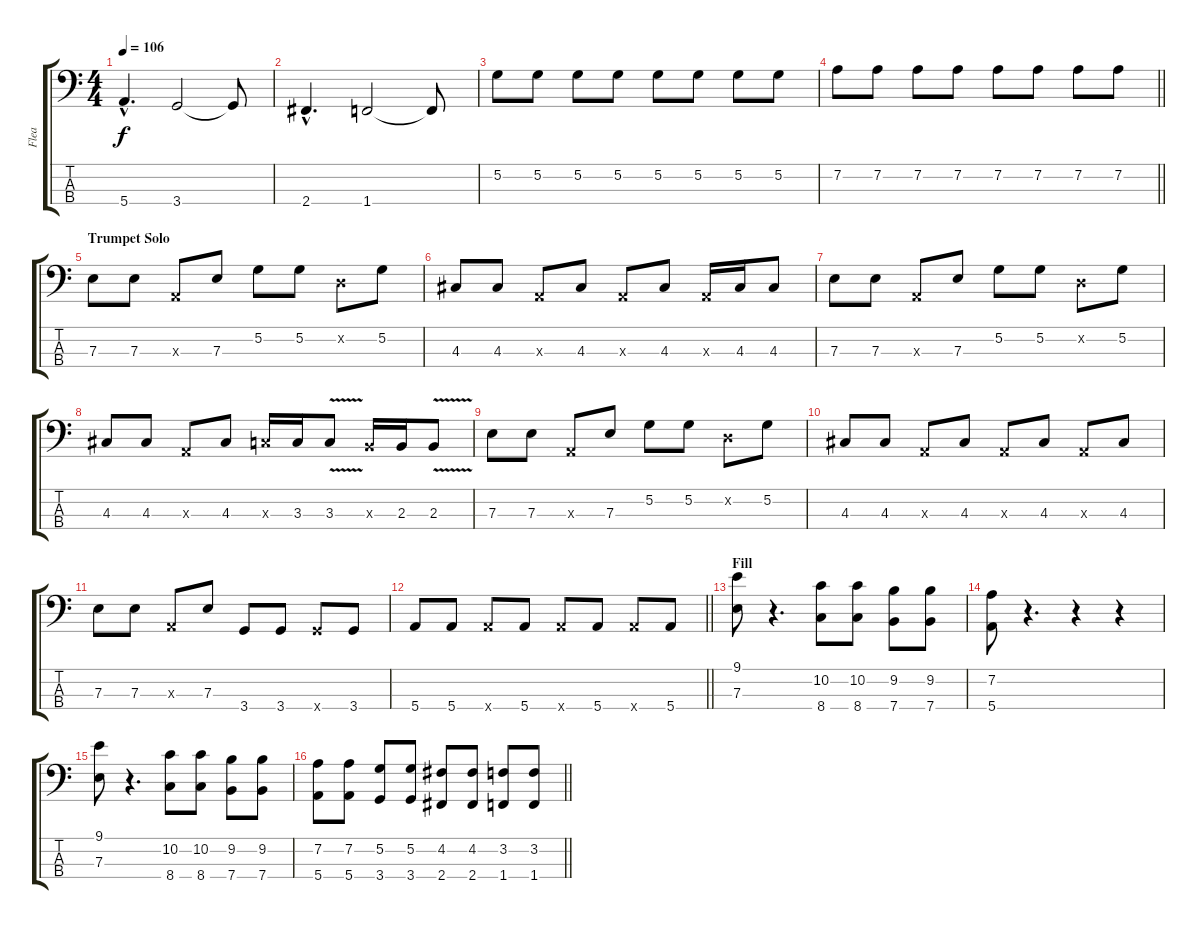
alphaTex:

\track ("Flea" "Flea") {instrument slapbass1}
\staff {score tabs}
\tuning (G2 D2 A1 E1) {hide}
\ts (4 4)
\tempo 106
\clef f4
\ks c
5.4{hac}.4{d dy f} 3.4.2 3.4{t}.8 |
2.4{hac}.4{d} 1.4.2 1.4{t}.8 |
5.2.8 5.2.8 5.2.8 5.2.8 5.2.8 5.2.8 5.2.8 5.2.8 |
\barLineRight lightlight
7.2.8 7.2.8 7.2.8 7.2.8 7.2.8 7.2.8 7.2.8 7.2.8 |
\section ("" "Trumpet Solo")
7.3.8{instrument slapbass1} 7.3.8 0.3{x}.8 7.3.8 5.2.8 5.2.8 0.2{x}.8 5.2.8 |
4.3.8 4.3.8 0.3{x}.8 4.3.8 0.3{x}.8 4.3.8 0.3{x}.16 4.3.16 4.3.8 |
7.3.8 7.3.8 0.3{x}.8 7.3.8 5.2.8 5.2.8 0.2{x}.8 5.2.8 |
4.3.8 4.3.8 0.3{x}.8 4.3.8 3.3{x}.16 3.3.16 3.3{v}.8 2.3{x}.16 2.3.16 2.3{v}.8 |
7.3.8 7.3.8 0.3{x}.8 7.3.8 5.2.8 5.2.8 0.2{x}.8 5.2.8 |
4.3.8 4.3.8 0.3{x}.8 4.3.8 0.3{x}.8 4.3.8 0.3{x}.8 4.3.8 |
7.3.8 7.3.8 0.3{x}.8 7.3.8 3.4.8 3.4.8 3.4{x}.8 3.4.8 |
\barLineRight lightlight
5.4.8 5.4.8 5.4{x}.8 5.4.8 5.4{x}.8 5.4.8 5.4{x}.8 5.4.8 |
\section ("" "Fill")
(9.1 7.3).8 r.4{d} (10.2 8.4).8 (10.2 8.4).8 (9.2 7.4).8 (9.2 7.4).8 |
(7.2 5.4).8 r.4{d} r.4 r.4 |
(9.1 7.3).8 r.4{d} (10.2 8.4).8 (10.2 8.4).8 (9.2 7.4).8 (9.2 7.4).8 |
\barLineRight lightlight
(7.2 5.4).8 (7.2 5.4).8 (5.2 3.4).8 (5.2 3.4).8 (4.2 2.4).8 (4.2 2.4).8 (3.2 1.4).8 (3.2 1.4).8
